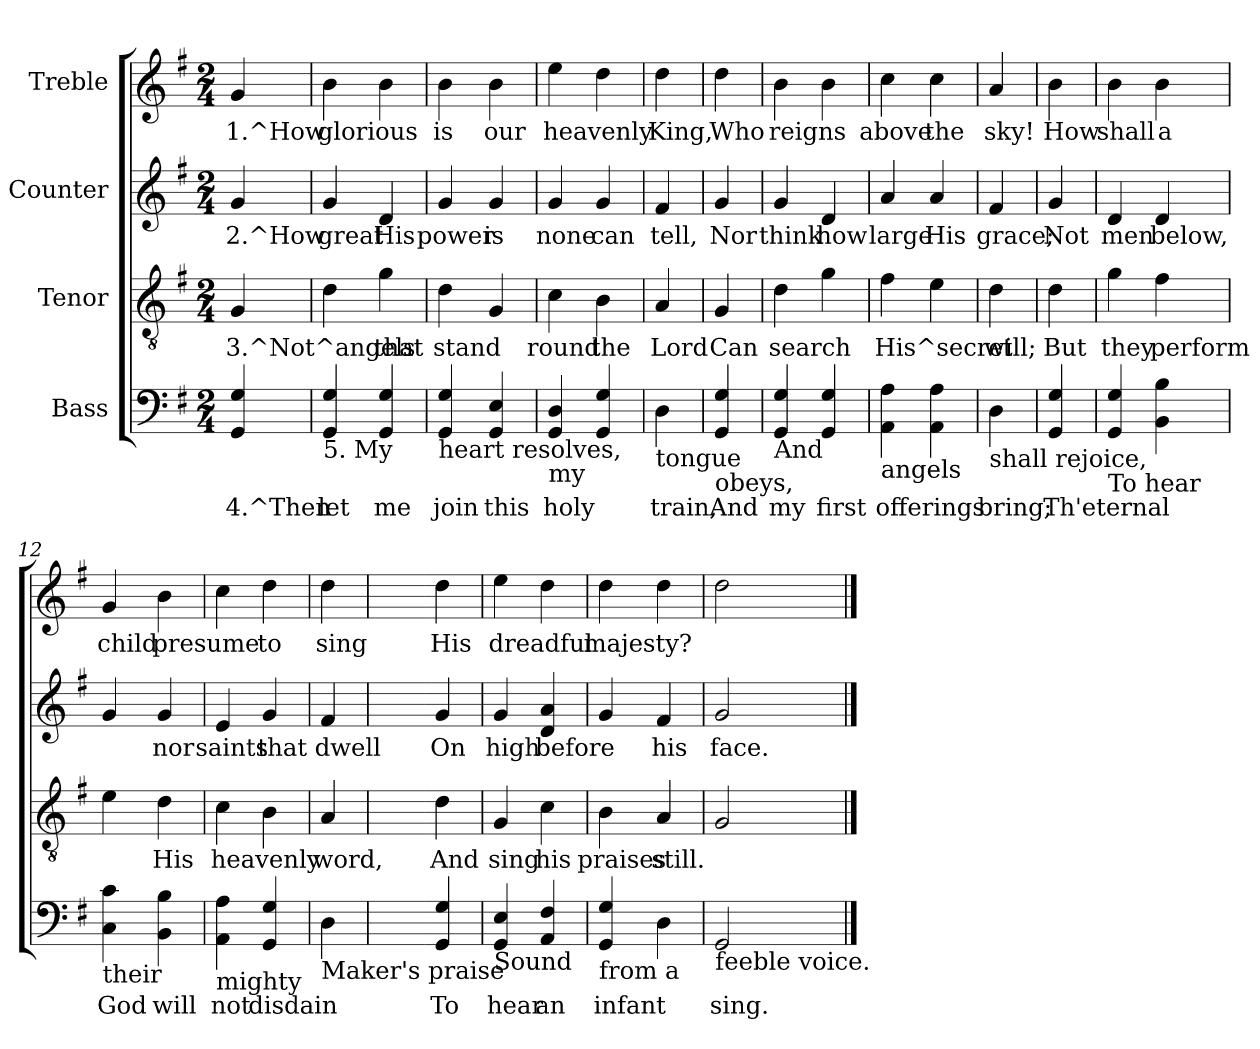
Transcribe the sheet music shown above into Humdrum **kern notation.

**kern	**text	**kern	**text	**kern	**text	**kern	**text
*part4	*part4	*part3	*part3	*part2	*part2	*part1	*part1
*staff4	*staff4	*staff3	*staff3	*staff2	*staff2	*staff1	*staff1
*I"Bass	*	*I"Tenor	*	*I"Counter	*	*I"Treble	*
!!LO:PB:g=z
*stria5	*	*stria5	*	*stria5	*	*stria5	*
*clefF4	*	*clefGv2	*	*clefG2	*	*clefG2	*
*k[f#]	*	*k[f#]	*	*k[f#]	*	*k[f#]	*
*G:	*	*G:	*	*G:	*	*G:	*
*M2/4	*	*M2/4	*	*M2/4	*	*M2/4	*
=1	=1	=1	=1	=1	=1	=1	=1
!	!LO:LY:b:rj	!	!LO:LY:b:rj	!	!LO:LY:b:rj	!	!LO:LY:b:rj
4G/ 4GG/	4.^Then	4G/	3.^Not^angels	4g/	2.^How	4g/	1.^How
=2	=2	=2	=2	=2	=2	=2	=2
!LO:TX:b:t=5. My	!	!	!	!	!	!	!
!	!LO:LY:b:rj	!	!LO:LY:b:rj	!	!LO:LY:b:rj	!	!LO:LY:b:rj
4G/ 4GG/	let	4d\	.	4g/	great	4b\	glorious
!	!LO:LY:b:rj	!	!LO:LY:b:rj	!	!LO:LY:b:rj	!	!LO:LY:b:rj
4G/ 4GG/	me	4g\	that	4d/	His	4b\	.
=3	=3	=3	=3	=3	=3	=3	=3
!LO:TX:b:t=heart resolves,	!	!	!	!	!	!	!
!	!LO:LY:b:rj	!	!LO:LY:b:rj	!	!LO:LY:b:rj	!	!LO:LY:b:rj
4G/ 4GG/	join	4d\	stand	4g/	power	4b\	is
!	!LO:LY:b:rj	!	!LO:LY:b:rj	!	!LO:LY:b:rj	!	!LO:LY:b:rj
4E/ 4GG/	this	4G/	.	4g/	is	4b\	our
=4	=4	=4	=4	=4	=4	=4	=4
!LO:TX:b:t=my	!	!	!	!	!	!	!
!	!LO:LY:b:rj	!	!LO:LY:b:rj	!	!LO:LY:b:rj	!	!LO:LY:b:rj
4GG/ 4D/	holy	4c\	round	4g/	none	4ee\	heavenly
!	!LO:LY:b:rj	!	!LO:LY:b:rj	!	!LO:LY:b:rj	!	!LO:LY:b:rj
4G/ 4GG/	.	4B\	the	4g/	can	4dd\	.
=5	=5	=5	=5	=5	=5	=5	=5
!LO:TX:b:t=tongue	!	!	!	!	!	!	!
!	!LO:LY:b:rj	!	!LO:LY:b:rj	!	!LO:LY:b:rj	!	!LO:LY:b:rj
4D\	train,	4A/	Lord	4f#/	tell,	4dd>\	King,
=6	=6	=6	=6	=6	=6	=6	=6
!LO:TX:b:t=obeys,	!	!	!	!	!	!	!
!	!LO:LY:b:rj	!	!LO:LY:b:rj	!	!LO:LY:b:rj	!	!LO:LY:b:rj
4GG/ 4G/	And	4G/	Can	4g/	Nor	4dd\	Who
=7	=7	=7	=7	=7	=7	=7	=7
!LO:TX:b:t=And	!	!	!	!	!	!	!
!	!LO:LY:b:rj	!	!LO:LY:b:rj	!	!LO:LY:b:rj	!	!LO:LY:b:rj
4GG/ 4G/	my	4d\	search	4g/	think	4b\	reigns
!	!LO:LY:b:rj	!	!LO:LY:b:rj	!	!LO:LY:b:rj	!	!LO:LY:b:rj
4GG/ 4G/	first	4g\	.	4d/	how	4b\	.
=8	=8	=8	=8	=8	=8	=8	=8
!LO:TX:b:t=angels	!	!	!	!	!	!	!
!	!LO:LY:b:rj	!	!LO:LY:b:rj	!	!LO:LY:b:rj	!	!LO:LY:b:rj
4AA\ 4A\	offerings	4f#\	His^secret	4a/	large	4cc\	above
!	!LO:LY:b:rj	!	!LO:LY:b:rj	!	!LO:LY:b:rj	!	!LO:LY:b:rj
4AA\ 4A\	.	4e\	.	4a/	His	4cc\	the
=9	=9	=9	=9	=9	=9	=9	=9
!LO:TX:b:t=shall rejoice,	!	!	!	!	!	!	!
!	!LO:LY:b:rj	!	!LO:LY:b:rj	!	!LO:LY:b:rj	!	!LO:LY:b:rj
4D\	bring;	4d\	will;	4f#/	grace;	4a/	sky!
=10	=10	=10	=10	=10	=10	=10	=10
!	!LO:LY:b:rj	!	!LO:LY:b:rj	!	!LO:LY:b:rj	!	!LO:LY:b:rj
4G/ 4GG/	Th'eternal	4d\	But	4g/	Not	4b\	How
=11	=11	=11	=11	=11	=11	=11	=11
!LO:TX:b:t=To hear	!	!	!	!	!	!	!
!	!LO:LY:b:rj	!	!LO:LY:b:rj	!	!LO:LY:b:rj	!	!LO:LY:b:rj
4G/ 4GG/	.	4g\	they	4d/	men	4b\	shall
!	!LO:LY:b:rj	!	!LO:LY:b:rj	!	!LO:LY:b:rj	!	!LO:LY:b:rj
4B\ 4BB\	.	4f#\	perform	4d/	below,	4b\	a
=12	=12	=12	=12	=12	=12	=12	=12
!LO:TX:b:t=their	!	!	!	!	!	!	!
!	!LO:LY:b:rj	!	!LO:LY:b:rj	!	!LO:LY:b:rj	!	!LO:LY:b:rj
4c\ 4C\	God	4e\	.	4g/	.	4g>/	child
!	!LO:LY:b:rj	!	!LO:LY:b:rj	!	!LO:LY:b:rj	!	!LO:LY:b:rj
4B\ 4BB\	will	4d\	His	4g/	nor	4b\	presume
=13	=13	=13	=13	=13	=13	=13	=13
!LO:TX:b:t=mighty	!	!	!	!	!	!	!
!	!LO:LY:b:rj	!	!LO:LY:b:rj	!	!LO:LY:b:rj	!	!LO:LY:b:rj
4A\ 4AA\	not	4c\	heavenly	4e/	saints	4cc\	.
!	!LO:LY:b:rj	!	!LO:LY:b:rj	!	!LO:LY:b:rj	!	!LO:LY:b:rj
4G/ 4GG/	disdain	4B\	.	4g/	that	4dd\	to
=14	=14	=14	=14	=14	=14	=14	=14
!LO:TX:b:t=Maker's praise	!	!	!	!	!	!	!
!	!LO:LY:b:rj	!	!LO:LY:b:rj	!	!LO:LY:b:rj	!	!LO:LY:b:rj
4D\	.	4A/	word,	4f#/	dwell	4dd\	sing
=15	=15	=15	=15	=15	=15	=15	=15
!	!LO:LY:b:rj	!	!LO:LY:b:rj	!	!LO:LY:b:rj	!	!LO:LY:b:rj
4G/ 4GG/	To	4d\	And	4g/	On	4dd\	His
=16	=16	=16	=16	=16	=16	=16	=16
!LO:TX:b:t=Sound	!	!	!	!	!	!	!
!	!LO:LY:b:rj	!	!LO:LY:b:rj	!	!LO:LY:b:rj	!	!LO:LY:b:rj
4GG/ 4E/	hear	4G/	sing	4g/	high	4ee\	dreadful
!	!LO:LY:b:rj	!	!LO:LY:b:rj	!	!LO:LY:b:rj	!	!LO:LY:b:rj
4F#/ 4AA/	an	4c\	his	4a/ 4d/	before	4dd\	.
=17	=17	=17	=17	=17	=17	=17	=17
!LO:TX:b:t=from a	!	!	!	!	!	!	!
!	!LO:LY:b:rj	!	!LO:LY:b:rj	!	!LO:LY:b:rj	!	!LO:LY:b:rj
4G/ 4GG/	infant	4B\	praises	4g/	.	4dd\	majesty?
!	!LO:LY:b:rj	!	!LO:LY:b:rj	!	!LO:LY:b:rj	!	!LO:LY:b:rj
4D\	.	4A/	still.	4f#/	his	4dd\	.
=18	=18	=18	=18	=18	=18	=18	=18
!LO:TX:b:t=feeble voice.	!	!	!	!	!	!	!
!	!LO:LY:b:rj	!	!LO:LY:b:rj	!	!LO:LY:b:rj	!	!LO:LY:b:rj
2GG/	sing.	2G/	.	2g/	face.	2dd>\	.
==	==	==	==	==	==	==	==
*-	*-	*-	*-	*-	*-	*-	*-
